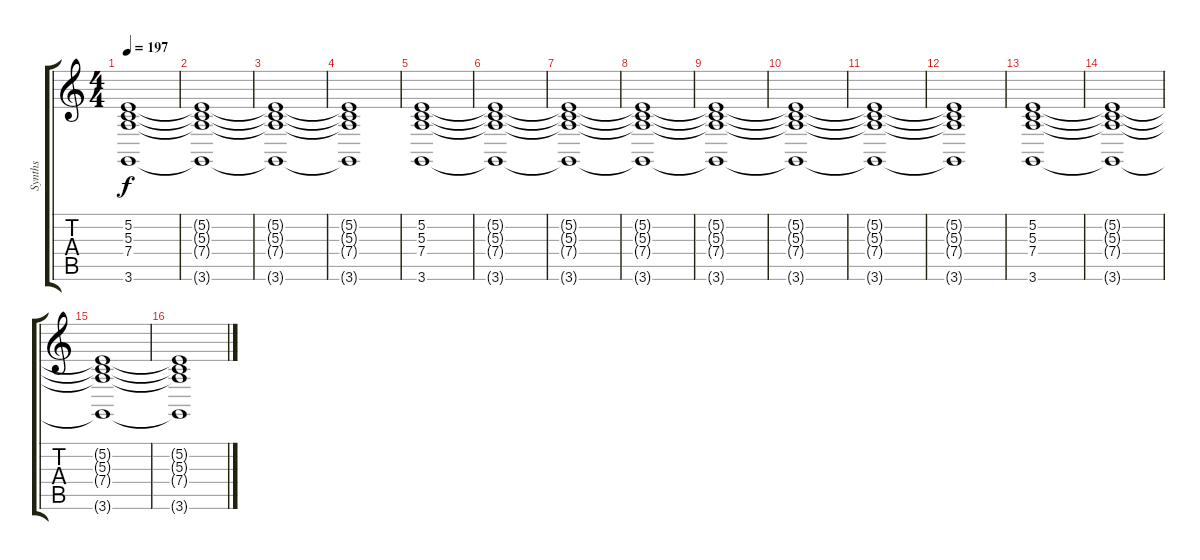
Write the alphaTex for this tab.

\track ("Synths" "Synths") {instrument stringensemble1}
\staff {score tabs}
\tuning (E4 B3 G3 D3 A2 E2) {hide}
\ts (4 4)
\tempo 197
\clef g2
\ks c
(5.2{t} 5.3{t} 7.4{t} 3.6{t}).1{dy f} |
(5.2{t} 5.3{t} 7.4{t} 3.6{t}).1 |
(5.2{t} 5.3{t} 7.4{t} 3.6{t}).1 |
(5.2{t} 5.3{t} 7.4{t} 3.6{t}).1 |
(5.2 5.3 7.4 3.6).1 |
(5.2{t} 5.3{t} 7.4{t} 3.6{t}).1 |
(5.2{t} 5.3{t} 7.4{t} 3.6{t}).1 |
(5.2{t} 5.3{t} 7.4{t} 3.6{t}).1 |
(5.2{t} 5.3{t} 7.4{t} 3.6{t}).1 |
(5.2{t} 5.3{t} 7.4{t} 3.6{t}).1 |
(5.2{t} 5.3{t} 7.4{t} 3.6{t}).1 |
(5.2{t} 5.3{t} 7.4{t} 3.6{t}).1 |
(5.2 5.3 7.4 3.6).1 |
(5.2{t} 5.3{t} 7.4{t} 3.6{t}).1 |
(5.2{t} 5.3{t} 7.4{t} 3.6{t}).1 |
(5.2{t} 5.3{t} 7.4{t} 3.6{t}).1
